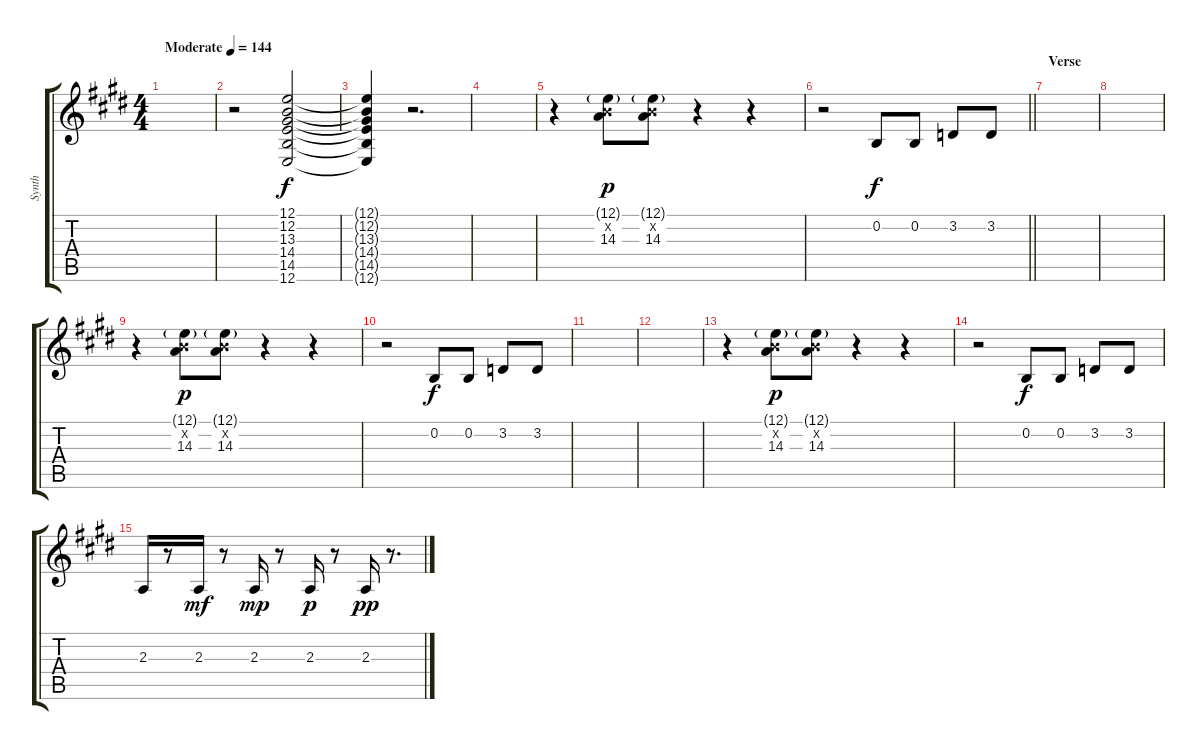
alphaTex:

\track ("Synth" "Synth") {instrument baritonesax}
\staff {score tabs}
\tuning (E4 B3 G3 D3 A2 E2) {hide}
\ts (4 4)
\tempo (144 "Moderate")
\clef g2
\ks e
|
r.2 (12.1 12.2 13.3 14.4 14.5 12.6).2 |
(12.1{t} 12.2{t} 13.3{t} 14.4{t} 14.5{t} 12.6{t}).4{volume 0} r.2{d} |
|
r.4 (12.1{g} 12.2{x} 14.3).8{dy p} (12.1{g} 12.2{x} 14.3).8 r.4 r.4 |
\barLineRight lightlight
r.2{instrument lead1square} 0.2.8{dy f} 0.2.8 3.2.8 3.2.8 |
\section ("" "Verse")
|
|
r.4 (12.1{g} 12.2{x} 14.3).8{dy p} (12.1{g} 12.2{x} 14.3).8 r.4 r.4 |
r.2{instrument lead1square} 0.2.8{dy f} 0.2.8 3.2.8 3.2.8 |
|
|
r.4 (12.1{g} 12.2{x} 14.3).8{dy p} (12.1{g} 12.2{x} 14.3).8 r.4 r.4 |
r.2{instrument lead1square} 0.2.8{dy f} 0.2.8 3.2.8 3.2.8 |
2.3.16{instrument lead1square} r.8 2.3.16{dy mf} r.8 2.3.16{dy mp} r.8 2.3.16{dy p} r.8 2.3.16{dy pp} r.8{d}
